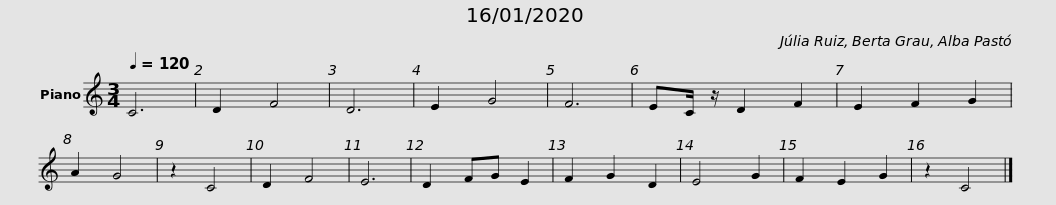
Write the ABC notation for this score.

X:1
L:1/8
Q:1/4=120
M:3/4
I:linebreak $
K:C
V:1 treble
V:1
 C6 | D2 F4 | D6 | E2 G4 | F6 | %5
 EC/ z/ D2 F2 | E2 F2 G2 | A2 G4 | z2 C4 | D2 F4 | %10
 E6 | D2 FG E2 | F2 G2 D2 | E4 G2 |$ F2 E2 G2 | %15
 z2 C4 |] %16
